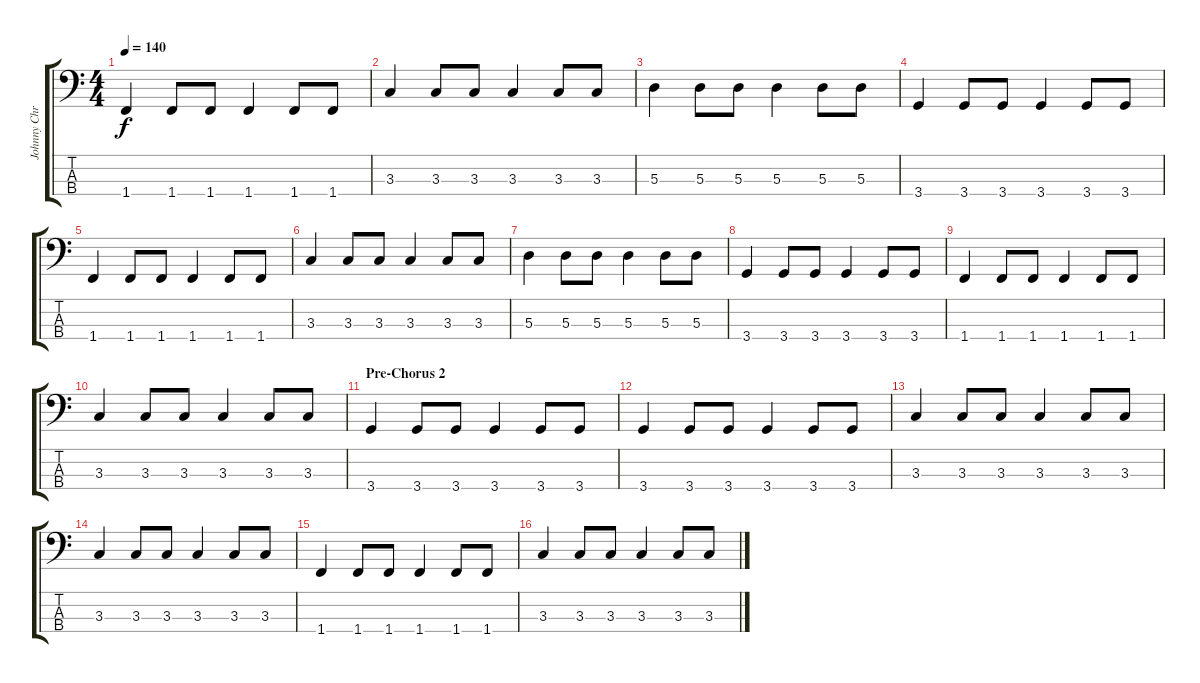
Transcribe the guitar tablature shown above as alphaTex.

\track ("Johnny Christ" "Johnny Chr") {instrument electricbassfinger}
\staff {score tabs}
\tuning (G2 D2 A1 E1) {hide}
\ts (4 4)
\tempo 140
\clef f4
\ks c
1.4.4{dy f} 1.4.8 1.4.8 1.4.4 1.4.8 1.4.8 |
3.3.4 3.3.8 3.3.8 3.3.4 3.3.8 3.3.8 |
5.3.4 5.3.8 5.3.8 5.3.4 5.3.8 5.3.8 |
3.4.4 3.4.8 3.4.8 3.4.4 3.4.8 3.4.8 |
1.4.4 1.4.8 1.4.8 1.4.4 1.4.8 1.4.8 |
3.3.4 3.3.8 3.3.8 3.3.4 3.3.8 3.3.8 |
5.3.4 5.3.8 5.3.8 5.3.4 5.3.8 5.3.8 |
3.4.4 3.4.8 3.4.8 3.4.4 3.4.8 3.4.8 |
1.4.4 1.4.8 1.4.8 1.4.4 1.4.8 1.4.8 |
3.3.4 3.3.8 3.3.8 3.3.4 3.3.8 3.3.8 |
\section ("" "Pre-Chorus 2")
3.4.4 3.4.8 3.4.8 3.4.4 3.4.8 3.4.8 |
3.4.4 3.4.8 3.4.8 3.4.4 3.4.8 3.4.8 |
3.3.4 3.3.8 3.3.8 3.3.4 3.3.8 3.3.8 |
3.3.4 3.3.8 3.3.8 3.3.4 3.3.8 3.3.8 |
1.4.4 1.4.8 1.4.8 1.4.4 1.4.8 1.4.8 |
3.3.4 3.3.8 3.3.8 3.3.4 3.3.8 3.3.8
